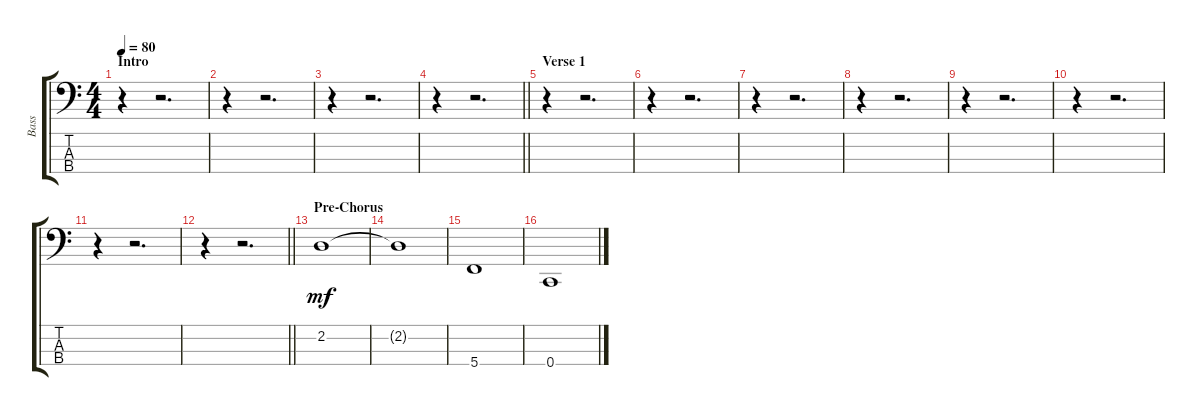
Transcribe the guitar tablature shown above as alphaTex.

\track (" Bass" " Bass") {instrument electricbasspick}
\staff {score tabs}
\tuning (F2 C2 G1 C1) {hide}
\ts (4 4)
\section ("" "Intro")
\tempo 80
\clef f4
\ks c
r.4{dy mf instrument electricbasspick} r.2{d} |
r.4 r.2{d} |
r.4 r.2{d} |
\barLineRight lightlight
r.4 r.2{d} |
\section ("" "Verse 1")
r.4 r.2{d} |
r.4 r.2{d} |
r.4 r.2{d} |
r.4 r.2{d} |
r.4 r.2{d} |
r.4 r.2{d} |
r.4 r.2{d} |
\barLineRight lightlight
r.4 r.2{d} |
\section ("" "Pre-Chorus")
2.2.1 |
2.2{t}.1 |
5.4.1 |
0.4.1
